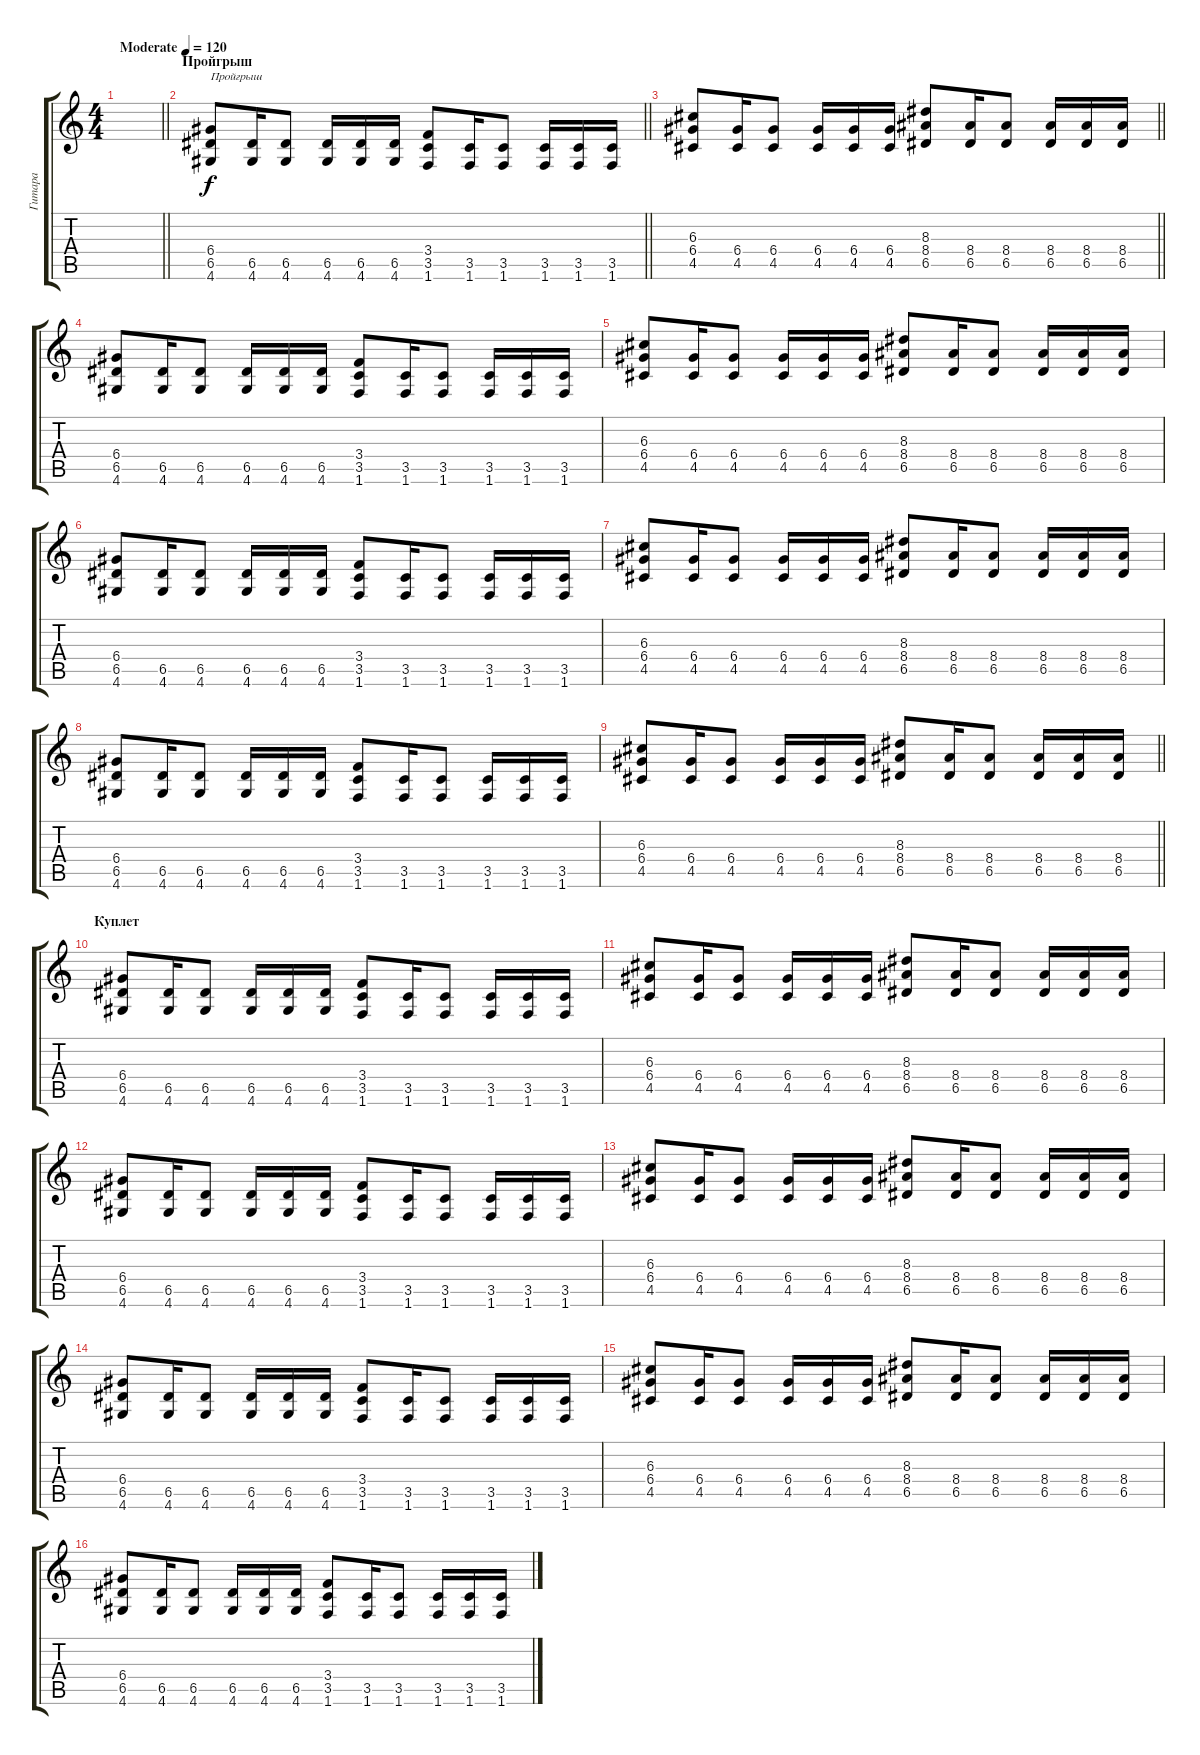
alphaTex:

\track ("Гитара" "Гитара") {instrument distortionguitar}
\staff {score tabs}
\tuning (E4 B3 G3 D3 A2 E2) {hide}
\ts (4 4)
\tempo (120 "Moderate")
\clef g2
\barLineRight lightlight
\ks c
|
\section ("" "Пройгрыш")
\barLineRight lightlight
(6.4 6.5 4.6).8{txt "Пройгрыш"} (6.5 4.6).16 (6.5 4.6).8 (6.5 4.6).16 (6.5 4.6).16 (6.5 4.6).16 (3.4 3.5 1.6).8 (3.5 1.6).16 (3.5 1.6).8 (3.5 1.6).16 (3.5 1.6).16 (3.5 1.6).16 |
\section ("" "")
\barLineRight lightlight
(6.3 6.4 4.5).8 (6.4 4.5).16 (6.4 4.5).8 (6.4 4.5).16 (6.4 4.5).16 (6.4 4.5).16 (8.3 8.4 6.5).8 (8.4 6.5).16 (8.4 6.5).8 (8.4 6.5).16 (8.4 6.5).16 (8.4 6.5).16 |
\section ("" "")
(6.4 6.5 4.6).8 (6.5 4.6).16 (6.5 4.6).8 (6.5 4.6).16 (6.5 4.6).16 (6.5 4.6).16 (3.4 3.5 1.6).8 (3.5 1.6).16 (3.5 1.6).8 (3.5 1.6).16 (3.5 1.6).16 (3.5 1.6).16 |
(6.3 6.4 4.5).8 (6.4 4.5).16 (6.4 4.5).8 (6.4 4.5).16 (6.4 4.5).16 (6.4 4.5).16 (8.3 8.4 6.5).8 (8.4 6.5).16 (8.4 6.5).8 (8.4 6.5).16 (8.4 6.5).16 (8.4 6.5).16 |
(6.4 6.5 4.6).8 (6.5 4.6).16 (6.5 4.6).8 (6.5 4.6).16 (6.5 4.6).16 (6.5 4.6).16 (3.4 3.5 1.6).8 (3.5 1.6).16 (3.5 1.6).8 (3.5 1.6).16 (3.5 1.6).16 (3.5 1.6).16 |
(6.3 6.4 4.5).8 (6.4 4.5).16 (6.4 4.5).8 (6.4 4.5).16 (6.4 4.5).16 (6.4 4.5).16 (8.3 8.4 6.5).8 (8.4 6.5).16 (8.4 6.5).8 (8.4 6.5).16 (8.4 6.5).16 (8.4 6.5).16 |
(6.4 6.5 4.6).8 (6.5 4.6).16 (6.5 4.6).8 (6.5 4.6).16 (6.5 4.6).16 (6.5 4.6).16 (3.4 3.5 1.6).8 (3.5 1.6).16 (3.5 1.6).8 (3.5 1.6).16 (3.5 1.6).16 (3.5 1.6).16 |
\barLineRight lightlight
(6.3 6.4 4.5).8 (6.4 4.5).16 (6.4 4.5).8 (6.4 4.5).16 (6.4 4.5).16 (6.4 4.5).16 (8.3 8.4 6.5).8 (8.4 6.5).16 (8.4 6.5).8 (8.4 6.5).16 (8.4 6.5).16 (8.4 6.5).16 |
\section ("" "Куплет")
(6.4 6.5 4.6).8 (6.5 4.6).16 (6.5 4.6).8 (6.5 4.6).16 (6.5 4.6).16 (6.5 4.6).16 (3.4 3.5 1.6).8 (3.5 1.6).16 (3.5 1.6).8 (3.5 1.6).16 (3.5 1.6).16 (3.5 1.6).16 |
(6.3 6.4 4.5).8 (6.4 4.5).16 (6.4 4.5).8 (6.4 4.5).16 (6.4 4.5).16 (6.4 4.5).16 (8.3 8.4 6.5).8 (8.4 6.5).16 (8.4 6.5).8 (8.4 6.5).16 (8.4 6.5).16 (8.4 6.5).16 |
(6.4 6.5 4.6).8 (6.5 4.6).16 (6.5 4.6).8 (6.5 4.6).16 (6.5 4.6).16 (6.5 4.6).16 (3.4 3.5 1.6).8 (3.5 1.6).16 (3.5 1.6).8 (3.5 1.6).16 (3.5 1.6).16 (3.5 1.6).16 |
(6.3 6.4 4.5).8 (6.4 4.5).16 (6.4 4.5).8 (6.4 4.5).16 (6.4 4.5).16 (6.4 4.5).16 (8.3 8.4 6.5).8 (8.4 6.5).16 (8.4 6.5).8 (8.4 6.5).16 (8.4 6.5).16 (8.4 6.5).16 |
(6.4 6.5 4.6).8 (6.5 4.6).16 (6.5 4.6).8 (6.5 4.6).16 (6.5 4.6).16 (6.5 4.6).16 (3.4 3.5 1.6).8 (3.5 1.6).16 (3.5 1.6).8 (3.5 1.6).16 (3.5 1.6).16 (3.5 1.6).16 |
(6.3 6.4 4.5).8 (6.4 4.5).16 (6.4 4.5).8 (6.4 4.5).16 (6.4 4.5).16 (6.4 4.5).16 (8.3 8.4 6.5).8 (8.4 6.5).16 (8.4 6.5).8 (8.4 6.5).16 (8.4 6.5).16 (8.4 6.5).16 |
(6.4 6.5 4.6).8 (6.5 4.6).16 (6.5 4.6).8 (6.5 4.6).16 (6.5 4.6).16 (6.5 4.6).16 (3.4 3.5 1.6).8 (3.5 1.6).16 (3.5 1.6).8 (3.5 1.6).16 (3.5 1.6).16 (3.5 1.6).16
